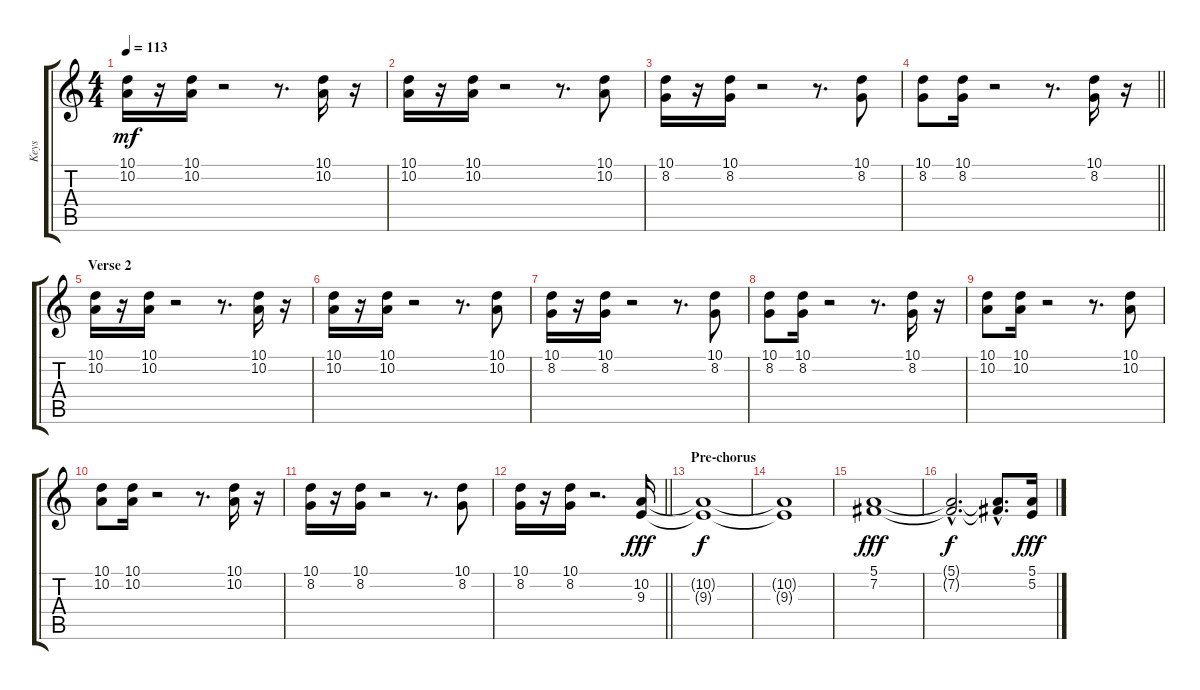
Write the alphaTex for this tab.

\track ("Keys" "Keys") {instrument lead5charang}
\staff {score tabs}
\tuning (E4 B3 G3 D3 A2 E2) {hide}
\ts (4 4)
\tempo 113
\clef g2
\ks c
(10.1 10.2).16{dy mf} r.16 (10.1 10.2).16 r.2 r.8{d} (10.1 10.2).16 r.16 |
(10.1 10.2).16 r.16 (10.1 10.2).16 r.2 r.8{d} (10.1 10.2).8 |
(10.1 8.2).16 r.16 (10.1 8.2).16 r.2 r.8{d} (10.1 8.2).8 |
\barLineRight lightlight
(10.1 8.2).8 (10.1 8.2).16 r.2 r.8{d} (10.1 8.2).16 r.16 |
\section ("" "Verse 2")
(10.1 10.2).16 r.16 (10.1 10.2).16 r.2 r.8{d} (10.1 10.2).16 r.16 |
(10.1 10.2).16 r.16 (10.1 10.2).16 r.2 r.8{d} (10.1 10.2).8 |
(10.1 8.2).16 r.16 (10.1 8.2).16 r.2 r.8{d} (10.1 8.2).8 |
(10.1 8.2).8 (10.1 8.2).16 r.2 r.8{d} (10.1 8.2).16 r.16 |
(10.1 10.2).8 (10.1 10.2).16 r.2 r.8{d} (10.1 10.2).8 |
(10.1 10.2).8 (10.1 10.2).16 r.2 r.8{d} (10.1 10.2).16 r.16 |
(10.1 8.2).16 r.16 (10.1 8.2).16 r.2 r.8{d} (10.1 8.2).8 |
\barLineRight lightlight
(10.1 8.2).16 r.16 (10.1 8.2).16 r.2{d} (10.2 9.3).16{dy fff} |
\section ("" "Pre-chorus")
(10.2{t} 9.3{t}).1{dy f} |
(10.2{t} 9.3{t}).1 |
(5.1 7.2).1{dy fff} |
(5.1{hac t} 7.2{hac t}).2{d dy f} (5.1{hac t} 7.2{hac t}).8{d} (5.1 5.2).16{dy fff}
